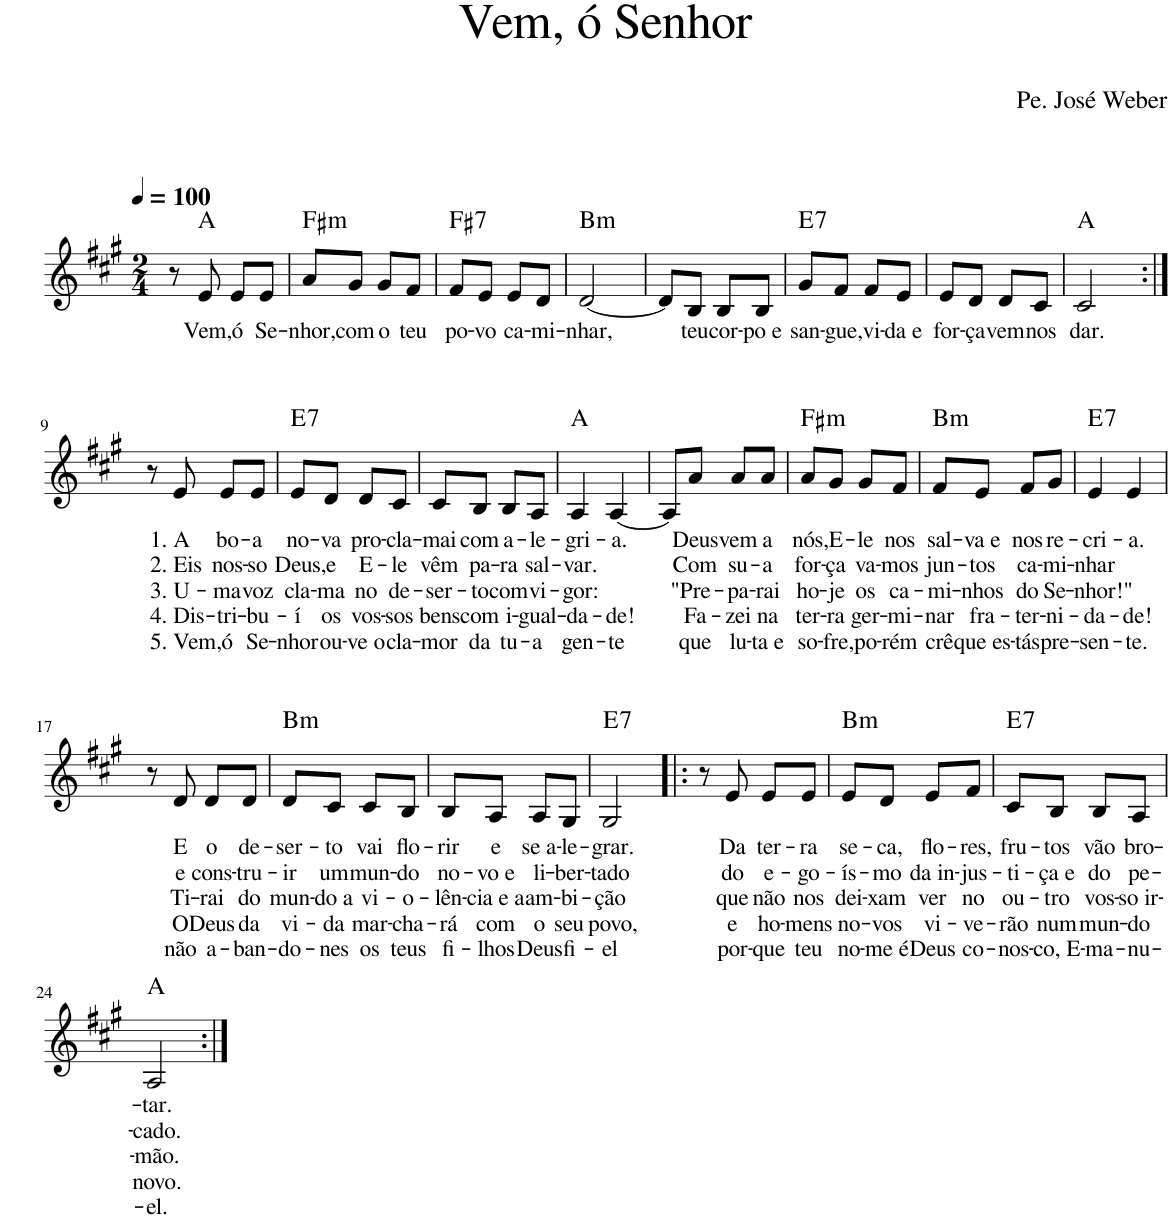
**kern	**text	**text	**text	**text	**text	**harte
*part1	*part1	*part1	*part1	*part1	*part1	*part1
*staff1	*staff1	*staff1	*staff1	*staff1	*staff1	*
*I"Voz	*	*	*	*	*	*
*I'Vo.	*	*	*	*	*	*
*clefG2	*	*	*	*	*	*
*k[f#c#g#]	*	*	*	*	*	*
*M2/4	*	*	*	*	*	*
*MM100	*	*	*	*	*	*
=1	=1	=1	=1	=1	=1	=1
8r	.	.	.	.	.	.
!	!LO:LY:b	!	!	!	!	!
8e/	Vem,	.	.	.	.	A:maj
!	!LO:LY:b	!	!	!	!	!
8e/L	ó	.	.	.	.	.
!	!LO:LY:b	!	!	!	!	!
8e/J	Se-	.	.	.	.	.
=2	=2	=2	=2	=2	=2	=2
!	!LO:LY:b	!	!	!	!	!LO:H:kt=m
8a/L	-nhor,	.	.	.	.	F#:min
!	!LO:LY:b	!	!	!	!	!
8g#/J	com	.	.	.	.	.
!	!LO:LY:b	!	!	!	!	!
8g#/L	o	.	.	.	.	.
!	!LO:LY:b	!	!	!	!	!
8f#/J	teu	.	.	.	.	.
=3	=3	=3	=3	=3	=3	=3
!	!LO:LY:b	!	!	!	!	!LO:H:kt=7
8f#/L	po-	.	.	.	.	F#:7
!	!LO:LY:b	!	!	!	!	!
8e/J	-vo	.	.	.	.	.
!	!LO:LY:b	!	!	!	!	!
8e/L	ca-	.	.	.	.	.
!	!LO:LY:b	!	!	!	!	!
8d/J	-mi-	.	.	.	.	.
=4	=4	=4	=4	=4	=4	=4
!	!LO:LY:b	!	!	!	!	!LO:H:kt=m
[2d/	-nhar,	.	.	.	.	B:min
=5	=5	=5	=5	=5	=5	=5
8d/L]	.	.	.	.	.	.
!	!LO:LY:b	!	!	!	!	!
8B/J	teu	.	.	.	.	.
!	!LO:LY:b	!	!	!	!	!
8B/L	cor-	.	.	.	.	.
!	!LO:LY:b	!	!	!	!	!
8B/J	-po e	.	.	.	.	.
=6	=6	=6	=6	=6	=6	=6
!	!LO:LY:b	!	!	!	!	!LO:H:kt=7
8g#/L	san-	.	.	.	.	E:7
!	!LO:LY:b	!	!	!	!	!
8f#/J	-gue,	.	.	.	.	.
!	!LO:LY:b	!	!	!	!	!
8f#/L	vi-	.	.	.	.	.
!	!LO:LY:b	!	!	!	!	!
8e/J	-da e	.	.	.	.	.
=7	=7	=7	=7	=7	=7	=7
!	!LO:LY:b	!	!	!	!	!
8e/L	for-	.	.	.	.	.
!	!LO:LY:b	!	!	!	!	!
8d/J	-ça	.	.	.	.	.
!	!LO:LY:b	!	!	!	!	!
8d/L	vem	.	.	.	.	.
!	!LO:LY:b	!	!	!	!	!
8c#/J	nos	.	.	.	.	.
=8	=8	=8	=8	=8	=8	=8
!	!LO:LY:b	!	!	!	!	!
2c#/	dar.	.	.	.	.	A:maj
!!LO:LB:g=z
=9:|!	=9:|!	=9:|!	=9:|!	=9:|!	=9:|!	=9:|!
8r	.	.	.	.	.	.
!	!LO:LY:b	!LO:LY:b	!LO:LY:b	!LO:LY:b	!LO:LY:b	!
8e/	1. A	2. Eis	3. U-	4. Dis-	5. Vem,	.
!	!LO:LY:b	!LO:LY:b	!LO:LY:b	!LO:LY:b	!LO:LY:b	!
8e/L	bo-	nos-	-ma	-tri-	ó	.
!	!LO:LY:b	!LO:LY:b	!LO:LY:b	!LO:LY:b	!LO:LY:b	!
8e/J	-a	-so	voz	-bu-	Se-	.
=10	=10	=10	=10	=10	=10	=10
!	!LO:LY:b	!LO:LY:b	!LO:LY:b	!LO:LY:b	!LO:LY:b	!LO:H:kt=7
8e/L	no-	Deus,	cla-	-í	-nhor	E:7
!	!LO:LY:b	!LO:LY:b	!LO:LY:b	!LO:LY:b	!LO:LY:b	!
8d/J	-va	e	-ma	os	ou-	.
!	!LO:LY:b	!LO:LY:b	!LO:LY:b	!LO:LY:b	!LO:LY:b	!
8d/L	pro-	E-	no	vos-	-ve o	.
!	!LO:LY:b	!LO:LY:b	!LO:LY:b	!LO:LY:b	!LO:LY:b	!
8c#/J	-cla-	-le	de-	-sos	cla-	.
=11	=11	=11	=11	=11	=11	=11
!	!LO:LY:b	!LO:LY:b	!LO:LY:b	!LO:LY:b	!LO:LY:b	!
8c#/L	-mai	vêm	-ser-	bens	-mor	.
!	!LO:LY:b	!LO:LY:b	!LO:LY:b	!LO:LY:b	!LO:LY:b	!
8B/J	com	pa-	-to	com	da	.
!	!LO:LY:b	!LO:LY:b	!LO:LY:b	!LO:LY:b	!LO:LY:b	!
8B/L	a-	-ra	com	i-	tu-	.
!	!LO:LY:b	!LO:LY:b	!LO:LY:b	!LO:LY:b	!LO:LY:b	!
8A/J	-le-	sal-	vi-	-gual-	-a	.
=12	=12	=12	=12	=12	=12	=12
!	!LO:LY:b	!LO:LY:b	!LO:LY:b	!LO:LY:b	!LO:LY:b	!
4A/	-gri-	-var.	-gor:	-da-	gen-	A:maj
!	!LO:LY:b	!	!	!LO:LY:b	!LO:LY:b	!
[4A/	-a.	.	.	-de!	-te	.
=13	=13	=13	=13	=13	=13	=13
8A/L]	.	.	.	.	.	.
!	!LO:LY:b	!LO:LY:b	!LO:LY:b	!LO:LY:b	!LO:LY:b	!
8a/J	Deus	Com	"Pre-	Fa-	que	.
!	!LO:LY:b	!LO:LY:b	!LO:LY:b	!LO:LY:b	!LO:LY:b	!
8a/L	vem	su-	-pa-	-zei	lu-	.
!	!LO:LY:b	!LO:LY:b	!LO:LY:b	!LO:LY:b	!LO:LY:b	!
8a/J	a	-a	-rai	na	-ta e	.
=14	=14	=14	=14	=14	=14	=14
!	!LO:LY:b	!LO:LY:b	!LO:LY:b	!LO:LY:b	!LO:LY:b	!LO:H:kt=m
8a/L	nós,	for-	ho-	ter-	so-	F#:min
!	!LO:LY:b	!LO:LY:b	!LO:LY:b	!LO:LY:b	!LO:LY:b	!
8g#/J	E-	-ça	-je	-ra	-fre,	.
!	!LO:LY:b	!LO:LY:b	!LO:LY:b	!LO:LY:b	!LO:LY:b	!
8g#/L	-le	va-	os	ger-	po-	.
!	!LO:LY:b	!LO:LY:b	!LO:LY:b	!LO:LY:b	!LO:LY:b	!
8f#/J	nos	-mos	ca-	-mi-	-rém	.
=15	=15	=15	=15	=15	=15	=15
!	!LO:LY:b	!LO:LY:b	!LO:LY:b	!LO:LY:b	!LO:LY:b	!LO:H:kt=m
8f#/L	sal-	jun-	-mi-	-nar	crê	B:min
!	!LO:LY:b	!LO:LY:b	!LO:LY:b	!LO:LY:b	!LO:LY:b	!
8e/J	-va e	-tos	-nhos	fra-	que es-	.
!	!LO:LY:b	!LO:LY:b	!LO:LY:b	!LO:LY:b	!LO:LY:b	!
8f#/L	nos	ca-	do	-ter-	-tás	.
!	!LO:LY:b	!LO:LY:b	!LO:LY:b	!LO:LY:b	!LO:LY:b	!
8g#/J	re-	-mi-	Se-	-ni-	pre-	.
=16	=16	=16	=16	=16	=16	=16
!	!LO:LY:b	!LO:LY:b	!LO:LY:b	!LO:LY:b	!LO:LY:b	!LO:H:kt=7
4e/	-cri-	-nhar	-nhor!"	-da-	-sen-	E:7
!	!LO:LY:b	!	!	!LO:LY:b	!LO:LY:b	!
4e/	-a.	.	.	-de!	-te.	.
!!LO:LB:g=z
=17	=17	=17	=17	=17	=17	=17
8r	.	.	.	.	.	.
!	!LO:LY:b	!LO:LY:b	!LO:LY:b	!LO:LY:b	!LO:LY:b	!
8d/	E	e	Ti-	O	não	.
!	!LO:LY:b	!LO:LY:b	!LO:LY:b	!LO:LY:b	!LO:LY:b	!
8d/L	o	cons-	-rai	Deus	a-	.
!	!LO:LY:b	!LO:LY:b	!LO:LY:b	!LO:LY:b	!LO:LY:b	!
8d/J	de-	-tru-	do	da	-ban-	.
=18	=18	=18	=18	=18	=18	=18
!	!LO:LY:b	!LO:LY:b	!LO:LY:b	!LO:LY:b	!LO:LY:b	!LO:H:kt=m
8d/L	-ser-	-ir	mun-	vi-	-do-	B:min
!	!LO:LY:b	!LO:LY:b	!LO:LY:b	!LO:LY:b	!LO:LY:b	!
8c#/J	-to	um	-do a	-da	-nes	.
!	!LO:LY:b	!LO:LY:b	!LO:LY:b	!LO:LY:b	!LO:LY:b	!
8c#/L	vai	mun-	vi-	mar-	os	.
!	!LO:LY:b	!LO:LY:b	!LO:LY:b	!LO:LY:b	!LO:LY:b	!
8B/J	flo-	-do	-o-	-cha-	teus	.
=19	=19	=19	=19	=19	=19	=19
!	!LO:LY:b	!LO:LY:b	!LO:LY:b	!LO:LY:b	!LO:LY:b	!
8B/L	-rir	no-	-lên-	-rá	fi-	.
!	!LO:LY:b	!LO:LY:b	!LO:LY:b	!LO:LY:b	!LO:LY:b	!
8A/J	e	-vo e	-cia e a	com	-lhos	.
!	!LO:LY:b	!LO:LY:b	!LO:LY:b	!LO:LY:b	!LO:LY:b	!
8A/L	se a-	li-	am-	o	Deus	.
!	!LO:LY:b	!LO:LY:b	!LO:LY:b	!LO:LY:b	!LO:LY:b	!
8G#/J	-le-	-ber-	-bi-	seu	fi-	.
=20	=20	=20	=20	=20	=20	=20
!	!LO:LY:b	!LO:LY:b	!LO:LY:b	!LO:LY:b	!LO:LY:b	!LO:H:kt=7
2G#/	-grar.	-tado	-ção	povo,	-el	E:7
=21!|:	=21!|:	=21!|:	=21!|:	=21!|:	=21!|:	=21!|:
8r	.	.	.	.	.	.
!	!LO:LY:b	!LO:LY:b	!LO:LY:b	!LO:LY:b	!LO:LY:b	!
8e/	Da	do	que	e	por-	.
!	!LO:LY:b	!LO:LY:b	!LO:LY:b	!LO:LY:b	!LO:LY:b	!
8e/L	ter-	e-	não	ho-	-que	.
!	!LO:LY:b	!LO:LY:b	!LO:LY:b	!LO:LY:b	!LO:LY:b	!
8e/J	-ra	-go-	nos	-mens	teu	.
=22	=22	=22	=22	=22	=22	=22
!	!LO:LY:b	!LO:LY:b	!LO:LY:b	!LO:LY:b	!LO:LY:b	!LO:H:kt=m
8e/L	se-	-ís-	dei-	no-	no-	B:min
!	!LO:LY:b	!LO:LY:b	!LO:LY:b	!LO:LY:b	!LO:LY:b	!
8d/J	-ca,	-mo	-xam	-vos	-me é	.
!	!LO:LY:b	!LO:LY:b	!LO:LY:b	!LO:LY:b	!LO:LY:b	!
8e/L	flo-	da in-	ver	vi-	Deus	.
!	!LO:LY:b	!LO:LY:b	!LO:LY:b	!LO:LY:b	!LO:LY:b	!
8f#/J	-res,	-jus-	no	-ve-	co-	.
=23	=23	=23	=23	=23	=23	=23
!	!LO:LY:b	!LO:LY:b	!LO:LY:b	!LO:LY:b	!LO:LY:b	!LO:H:kt=7
8c#/L	fru-	-ti-	ou-	-rão	-nos-	E:7
!	!LO:LY:b	!LO:LY:b	!LO:LY:b	!LO:LY:b	!LO:LY:b	!
8B/J	-tos	-ça e	-tro	num	-co, E-	.
!	!LO:LY:b	!LO:LY:b	!LO:LY:b	!LO:LY:b	!LO:LY:b	!
8B/L	vão	do	vos-	mun-	-ma-	.
!	!LO:LY:b	!LO:LY:b	!LO:LY:b	!LO:LY:b	!LO:LY:b	!
8A/J	bro-	pe-	-so ir-	-do	-nu-	.
!!LO:LB:g=z
=24	=24	=24	=24	=24	=24	=24
!	!LO:LY:b	!LO:LY:b	!LO:LY:b	!LO:LY:b	!LO:LY:b	!
2A/	-tar.	-cado.	-mão.	novo.	-el.	A:maj
=:|!	=:|!	=:|!	=:|!	=:|!	=:|!	=:|!
*-	*-	*-	*-	*-	*-	*-
